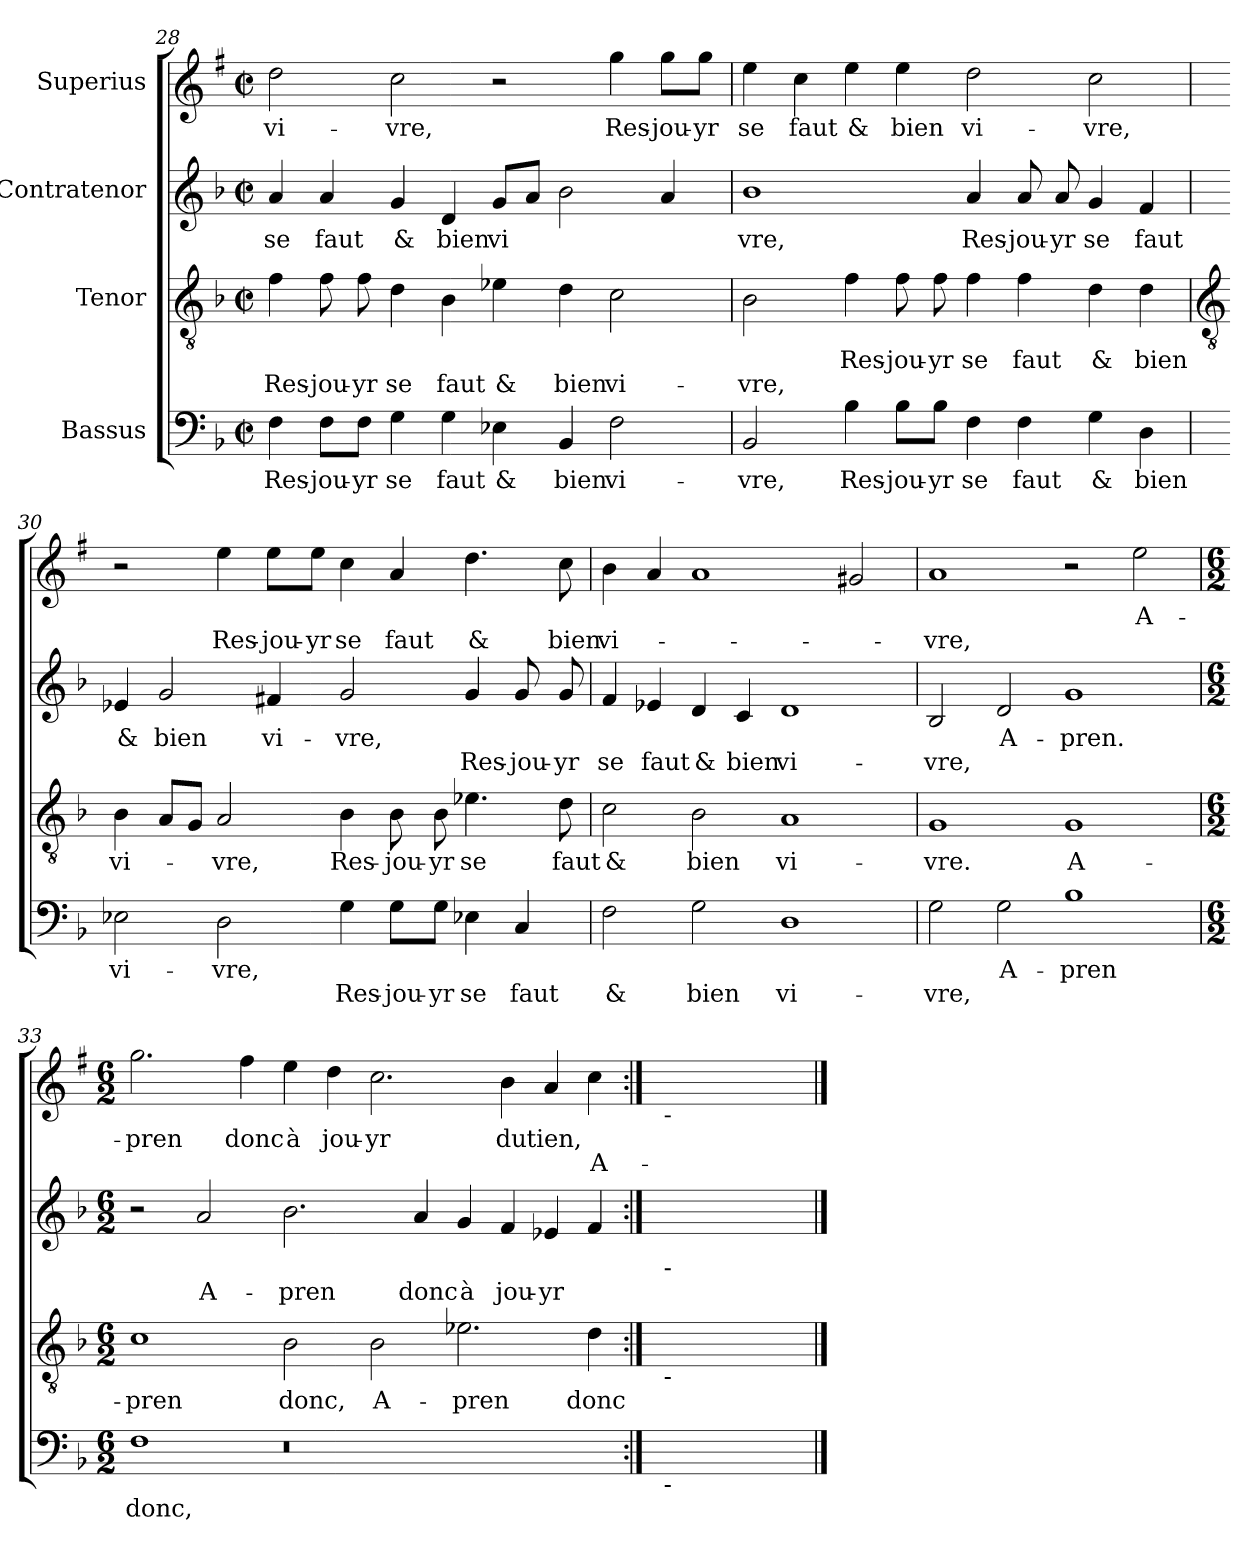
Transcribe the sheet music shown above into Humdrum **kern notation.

**kern	**text	**text	**kern	**text	**text	**kern	**text	**text	**kern	**text	**text
*part4	*part4	*part4	*part3	*part3	*part3	*part2	*part2	*part2	*part1	*part1	*part1
*staff4	*staff4	*staff4	*staff3	*staff3	*staff3	*staff2	*staff2	*staff2	*staff1	*staff1	*staff1
*I"Bassus	*	*	*I"Tenor	*	*	*I"Contratenor	*	*	*I"Superius	*	*
*clefF4	*	*	*clefGv2	*	*	*clefG2	*	*	*clefG2	*	*
*	*	*	*	*	*	*	*	*	*ITrd1c2	*	*
*k[b-]	*	*	*k[b-]	*	*	*k[b-]	*	*	*k[b-]	*	*
*F:	*	*	*F:	*	*	*F:	*	*	*F:	*	*
*M4/2	*	*	*M4/2	*	*	*M4/2	*	*	*M4/2	*	*
*met(c|)	*	*	*met(c|)	*	*	*met(c|)	*	*	*met(c|)	*	*
=28	=28	=28	=28	=28	=28	=28	=28	=28	=28	=28	=28
!	!LO:LY:b	!	!	!	!LO:LY:b	!	!LO:LY:b	!	!	!LO:LY:b	!
4F	Res-	.	4f	.	Res-	4a	se	.	2cc	vi-	.
!	!LO:LY:b	!	!	!	!LO:LY:b	!	!LO:LY:b	!	!	!	!
8F\L	-jou-	.	8f	.	-jou-	4a	faut	.	.	.	.
!	!LO:LY:b	!	!	!	!LO:LY:b	!	!	!	!	!	!
8F\J	-yr	.	8f	.	-yr	.	.	.	.	.	.
!	!LO:LY:b	!	!	!	!LO:LY:b	!	!LO:LY:b	!	!	!LO:LY:b	!
4G	se	.	4d	.	se	4g	&	.	2b-	-vre,	.
!	!LO:LY:b	!	!	!	!LO:LY:b	!	!LO:LY:b	!	!	!	!
4G	faut	.	4B-	.	faut	4d	bien	.	.	.	.
!	!LO:LY:b	!	!	!	!LO:LY:b	!	!LO:LY:b	!	!	!	!
4E-X	&	.	4e-X	.	&	8gL	vi	.	2r	.	.
.	.	.	.	.	.	8aJ	.	.	.	.	.
!	!LO:LY:b	!	!	!	!LO:LY:b	!	!	!	!	!	!
4BB-	bien	.	4d	.	bien	2b-	.	.	.	.	.
!	!LO:LY:b	!	!	!	!LO:LY:b	!	!	!	!	!LO:LY:b	!
2F	vi-	.	2c	.	vi-	.	.	.	4ff	Res-	.
!	!	!	!	!	!	!	!	!	!	!LO:LY:b	!
.	.	.	.	.	.	4a	.	.	8ff\L	-jou-	.
!	!	!	!	!	!	!	!	!	!	!LO:LY:b	!
.	.	.	.	.	.	.	.	.	8ff\J	-yr	.
=29	=29	=29	=29	=29	=29	=29	=29	=29	=29	=29	=29
!	!LO:LY:b	!	!	!	!LO:LY:b	!	!LO:LY:b	!	!	!LO:LY:b	!
2BB-	-vre,	.	2B-	.	-vre,	1b-	vre,	.	4dd	se	.
!	!	!	!	!	!	!	!	!	!	!LO:LY:b	!
.	.	.	.	.	.	.	.	.	4b-	faut	.
!	!LO:LY:b	!	!	!LO:LY:b	!	!	!	!	!	!LO:LY:b	!
4B-	Res-	.	4f	Res-	.	.	.	.	4dd	&	.
!	!LO:LY:b	!	!	!LO:LY:b	!	!	!	!	!	!LO:LY:b	!
8B-\L	-jou-	.	8f	-jou-	.	.	.	.	4dd	bien	.
!	!LO:LY:b	!	!	!LO:LY:b	!	!	!	!	!	!	!
8B-\J	-yr	.	8f	-yr	.	.	.	.	.	.	.
!	!LO:LY:b	!	!	!LO:LY:b	!	!	!LO:LY:b	!	!	!LO:LY:b	!
4F	se	.	4f	se	.	4a	Res-	.	2cc	vi-	.
!	!LO:LY:b	!	!	!LO:LY:b	!	!	!LO:LY:b	!	!	!	!
4F	faut	.	4f	faut	.	8a	-jou-	.	.	.	.
!	!	!	!	!	!	!	!LO:LY:b	!	!	!	!
.	.	.	.	.	.	8a	-yr	.	.	.	.
!	!LO:LY:b	!	!	!LO:LY:b	!	!	!LO:LY:b	!	!	!LO:LY:b	!
4G	&	.	4d	&	.	4g	se	.	2b-	-vre,	.
!	!LO:LY:b	!	!	!LO:LY:b	!	!	!LO:LY:b	!	!	!	!
4D	bien	.	4d	bien	.	4f	faut	.	.	.	.
!!LO:LB:g=z
=30	=30	=30	=30	=30	=30	=30	=30	=30	=30	=30	=30
*	*	*	*clefGv2	*	*	*	*	*	*	*	*
!	!LO:LY:b	!	!	!LO:LY:b	!	!	!LO:LY:b	!	!	!	!
2E-X	vi-	.	4B-	vi-	.	4e-X	&	.	2r	.	.
!	!	!	!	!	!	!	!LO:LY:b	!	!	!	!
.	.	.	8AL	.	.	2g	bien	.	.	.	.
.	.	.	8GJ	.	.	.	.	.	.	.	.
!	!LO:LY:b	!	!	!LO:LY:b	!	!	!	!	!	!	!LO:LY:b
2D	-vre,	.	2A	-vre,	.	.	.	.	4dd	.	Res-
!	!	!	!	!	!	!	!LO:LY:b	!	!	!	!LO:LY:b
.	.	.	.	.	.	4f#X	vi-	.	8dd\L	.	-jou-
!	!	!	!	!	!	!	!	!	!	!	!LO:LY:b
.	.	.	.	.	.	.	.	.	8dd\J	.	-yr
!	!	!LO:LY:b	!	!LO:LY:b	!	!	!LO:LY:b	!	!	!	!LO:LY:b
4G	.	Res-	4B-	Res-	.	2g	-vre,	.	4b-	.	se
!	!	!LO:LY:b	!	!LO:LY:b	!	!	!	!	!	!	!LO:LY:b
8G\L	.	-jou-	8B-	-jou-	.	.	.	.	4g	.	faut
!	!	!LO:LY:b	!	!LO:LY:b	!	!	!	!	!	!	!
8G\J	.	-yr	8B-	-yr	.	.	.	.	.	.	.
!	!	!LO:LY:b	!	!LO:LY:b	!	!	!	!LO:LY:b	!	!	!LO:LY:b
4E-X	.	se	4.e-X	se	.	4g	.	Res-	4.cc	.	&
!	!	!LO:LY:b	!	!	!	!	!	!LO:LY:b	!	!	!
4C	.	faut	.	.	.	8g	.	-jou-	.	.	.
!	!	!	!	!LO:LY:b	!	!	!	!LO:LY:b	!	!	!LO:LY:b
.	.	.	8d	faut	.	8g	.	-yr	8b-	.	bien
=31	=31	=31	=31	=31	=31	=31	=31	=31	=31	=31	=31
!	!	!LO:LY:b	!	!LO:LY:b	!	!	!	!LO:LY:b	!	!	!LO:LY:b
2F	.	&	2c	&	.	4f	.	se	4a	.	vi-
!	!	!	!	!	!	!	!	!LO:LY:b	!	!	!
.	.	.	.	.	.	4e-	.	faut	4g	.	.
!	!	!LO:LY:b	!	!LO:LY:b	!	!	!	!LO:LY:b	!	!	!
2G	.	bien	2B-	bien	.	4d	.	&	1g	.	.
!	!	!	!	!	!	!	!	!LO:LY:b	!	!	!
.	.	.	.	.	.	4c	.	bien	.	.	.
!	!	!LO:LY:b	!	!LO:LY:b	!	!	!	!LO:LY:b	!	!	!
1D	.	vi-	1A	vi-	.	1d	.	vi-	.	.	.
.	.	.	.	.	.	.	.	.	2f#X	.	.
=32	=32	=32	=32	=32	=32	=32	=32	=32	=32	=32	=32
!	!	!LO:LY:b	!	!LO:LY:b	!	!	!	!LO:LY:b	!	!	!LO:LY:b
2G	.	-vre,	1G	-vre.	.	2B-	.	-vre,	1g	.	-vre,
!	!LO:LY:b	!	!	!	!	!	!LO:LY:b	!	!	!	!
2G	A-	.	.	.	.	2d	A-	.	.	.	.
!	!LO:LY:b	!	!	!LO:LY:b	!	!	!LO:LY:b	!	!	!	!
1B-	-pren	.	1G	A-	.	1g	-pren.	.	2r	.	.
!	!	!	!	!	!	!	!	!	!	!LO:LY:b	!
.	.	.	.	.	.	.	.	.	2dd	A-	.
=33	=33	=33	=33	=33	=33	=33	=33	=33	=33	=33	=33
*M6/2	*	*	*M6/2	*	*	*M6/2	*	*	*M6/2	*	*
!	!LO:LY:b	!	!	!LO:LY:b	!	!	!	!	!	!LO:LY:b	!
1F	donc,	.	1c	-pren	.	2r	.	.	2.ff	-pren	.
!	!	!	!	!	!	!	!LO:LY:b	!	!	!	!
.	.	.	.	.	.	2a	A-	.	.	.	.
!	!	!	!	!	!	!	!	!	!	!LO:LY:b	!
.	.	.	.	.	.	.	.	.	4ee	donc	.
!	!	!	!	!LO:LY:b	!	!	!LO:LY:b	!	!	!LO:LY:b	!
0r	.	.	2B-	donc,	.	2.b-	-pren	.	4dd	à	.
!	!	!	!	!	!	!	!	!	!	!LO:LY:b	!
.	.	.	.	.	.	.	.	.	4cc	jou-	.
!	!	!	!	!LO:LY:b	!	!	!	!	!	!LO:LY:b	!
.	.	.	2B-	A-	.	.	.	.	2.b-	-yr	.
!	!	!	!	!	!	!	!LO:LY:b	!	!	!	!
.	.	.	.	.	.	4a	donc	.	.	.	.
!	!	!	!	!LO:LY:b	!	!	!LO:LY:b	!	!	!	!
.	.	.	2.e-X	-pren	.	4g	à	.	.	.	.
!	!	!	!	!	!	!	!LO:LY:b	!	!	!LO:LY:b	!
.	.	.	.	.	.	4f	jou-	.	4a	du	.
!	!	!	!	!	!	!	!LO:LY:b	!	!	!LO:LY:b	!
.	.	.	.	.	.	4e-X	-yr	.	4g	tien,	.
!	!	!	!	!LO:LY:b	!	!	!	!	!	!	!LO:LY:b
.	.	.	4d	donc	.	4f	.	.	4b-	.	A-
=34:|!	=34:|!	=34:|!	=34:|!	=34:|!	=34:|!	=34:|!	=34:|!	=34:|!	=34:|!	=34:|!	=34:|!
!	!	!	!	!	!	!	!	!	!LO:TX:b:t=-	!	!
!	!	!	!	!	!	!LO:TX:b:t=-	!	!	!	!	!
!	!	!	!LO:TX:b:t=-	!	!	!	!	!	!	!	!
!LO:TX:b:t=-	!	!	!	!	!	!	!	!	!	!	!
!	!	!LO:LY:b	!	!LO:LY:b	!	!	!	!LO:LY:b	!	!	!LO:LY:b
0Gyy	.	-vre.	0Gyy	-vre.	.	0Bnyy	.	-vre.	0gyy	.	--vre.
==	==	==	==	==	==	==	==	==	==	==	==
*-	*-	*-	*-	*-	*-	*-	*-	*-	*-	*-	*-
